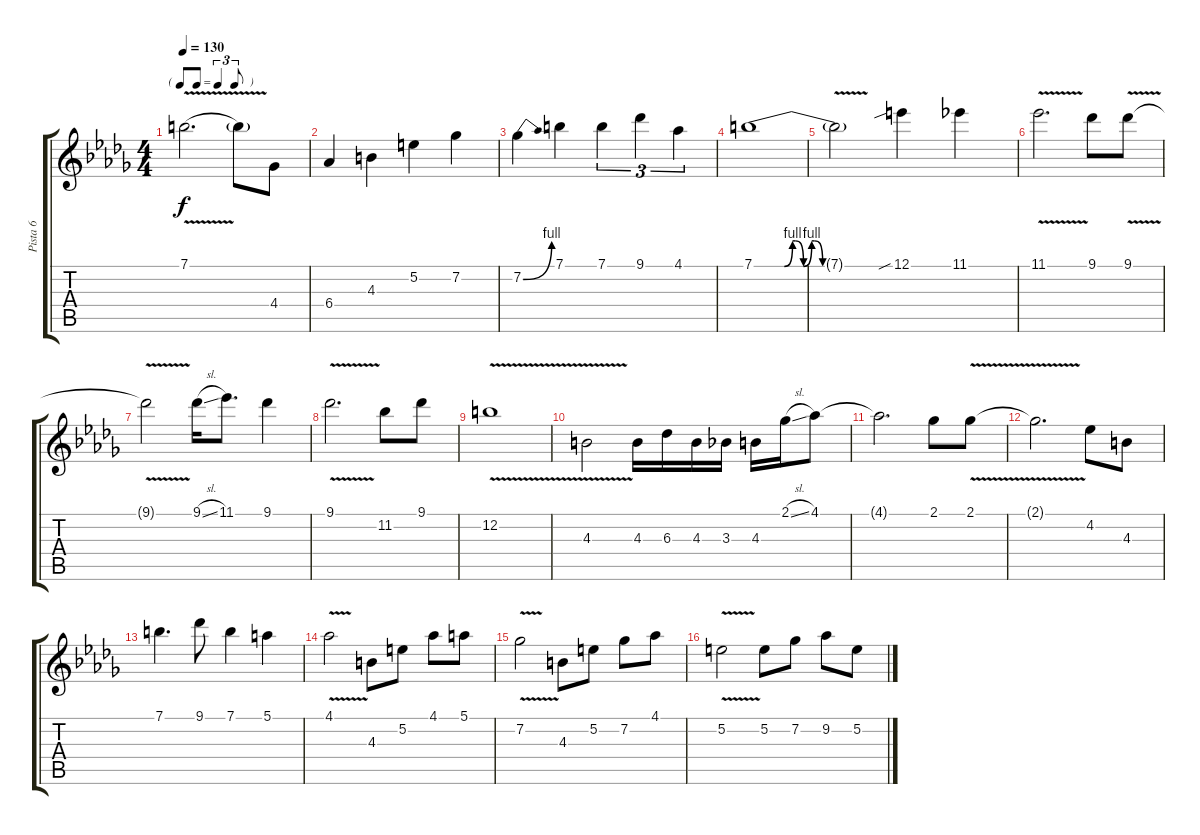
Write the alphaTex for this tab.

\track ("Pista 6" "Pista 6") {instrument distortionguitar}
\staff {score tabs}
\tuning (E4 B3 G3 D3 A2 E2) {hide}
\ts (4 4)
\tf triplet8th
\tempo 130
\clef g2
\ks db
7.1{be (hold 0 0 60 0) v t}.2{d dy f} 7.1{t}.8 4.4.8 |
6.4.4 4.3.4 5.2.4 7.2.4 |
7.2{be (bend 0 0 60 4)}.4 7.1.4 7.1.4{tu (3 2)} 9.1.4{tu (3 2)} 4.1.4{tu (3 2)} |
7.1{be (custom 0 0 22 0 28 4 30 4 36 0 42 4 44 4 50 0 55 0 60 0)}.1 |
7.1{be (hold 0 0 60 0) v t}.2 12.1{sib}.4 11.1.4 |
11.1{v}.2{d} 9.1.8 9.1{v}.8 |
9.1{t}.2 9.1{sl}.16 11.1.8{d} 9.1.4 |
9.1{v}.2{d} 11.2.8 9.1.8 |
12.2{v}.1 |
4.3{v}.2 4.3.16 6.3.16 4.3.16 3.3.16 4.3.16 2.1{sl}.16 4.1.8 |
4.1{t}.2{d} 2.1.8 2.1{v}.8 |
2.1{t}.2{d} 4.2.8 4.3.8 |
7.1.4{d} 9.1.8 7.1.4 5.1.4 |
4.1{v}.2 4.3.8 5.2.8 4.1.8 5.1.8 |
7.2{v}.2 4.3.8 5.2.8 7.2.8 4.1.8 |
5.2{v}.2 5.2.8 7.2.8 9.2.8 5.2.8
